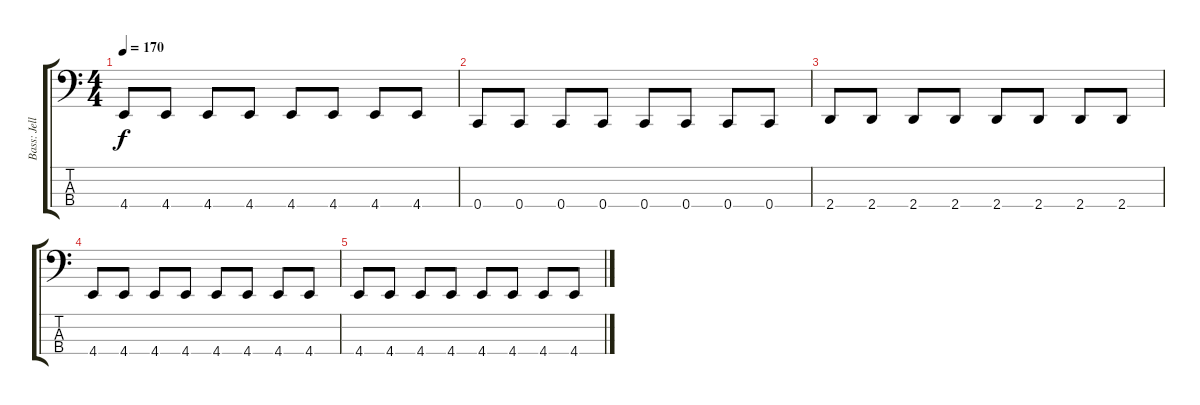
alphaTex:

\track ("Bass: Jelle" "Bass: Jell") {instrument electricbasspick}
\staff {score tabs}
\tuning (F2 C2 G1 C1) {hide}
\ts (4 4)
\tempo 170
\clef f4
\ks c
4.4.8{dy f} 4.4.8 4.4.8 4.4.8 4.4.8 4.4.8 4.4.8 4.4.8 |
0.4.8 0.4.8 0.4.8 0.4.8 0.4.8 0.4.8 0.4.8 0.4.8 |
2.4.8 2.4.8 2.4.8 2.4.8 2.4.8 2.4.8 2.4.8 2.4.8 |
4.4.8 4.4.8 4.4.8 4.4.8 4.4.8 4.4.8 4.4.8 4.4.8 |
4.4.8 4.4.8 4.4.8 4.4.8 4.4.8 4.4.8 4.4.8 4.4.8
